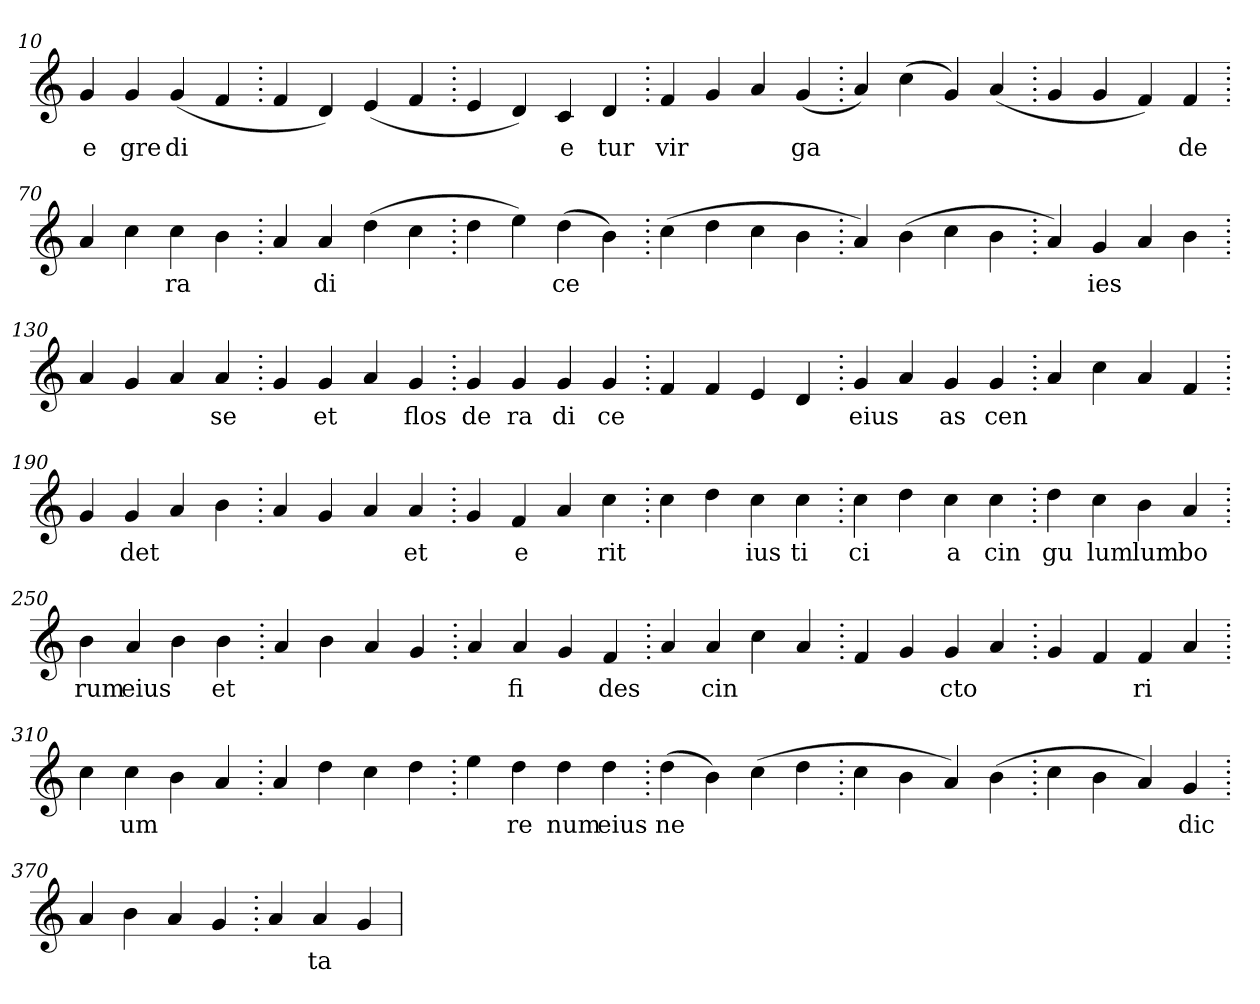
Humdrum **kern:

**kern	**text
*part1	*part1
*staff1	*staff1
*clefG2	*
=10.	=10.
4g	e
4g	gre
(>4g	di
4f	.
=20.	=20.
4f	.
4d)	.
(>4e	.
4f	.
=30.	=30.
4e	.
4d)	.
4c	e
4d	tur
=40.	=40.
4f	vir
4g	.
4a	.
(>4g	ga
=50.	=50.
4a)	.
(>4cc	.
4g)	.
(>4a	.
=60.	=60.
4g	.
4g	.
4f)	.
4f	de
=70.	=70.
4a	.
4cc	.
4cc	ra
4b	.
=80.	=80.
4a	.
4a	di
(>4dd	.
4cc	.
=90.	=90.
4dd	.
4ee)	.
(>4dd	ce
4b)	.
=100.	=100.
(>4cc	.
4dd	.
4cc	.
4b	.
=110.	=110.
4a)	.
(>4b	.
4cc	.
4b	.
=120.	=120.
4a)	.
4g	ies
4a	.
4b	.
=130.	=130.
4a	.
4g	.
4a	.
4a	se
=140.	=140.
4g	.
4g	et
4a	.
4g	flos
=150.	=150.
4g	de
4g	ra
4g	di
4g	ce
=160.	=160.
4f	.
4f	.
4e	.
4d	.
=170.	=170.
4g	eius
4a	.
4g	as
4g	cen
=180.	=180.
4a	.
4cc	.
4a	.
4f	.
=190.	=190.
4g	.
4g	det
4a	.
4b	.
=200.	=200.
4a	.
4g	.
4a	.
4a	et
=210.	=210.
4g	.
4f	e
4a	.
4cc	rit
=220.	=220.
4cc	.
4dd	.
4cc	ius
4cc	ti
=230.	=230.
4cc	ci
4dd	.
4cc	a
4cc	cin
=240.	=240.
4dd	gu
4cc	lum
4b	lum
4a	bo
=250.	=250.
4b	rum
4a	eius
4b	.
4b	et
=260.	=260.
4a	.
4b	.
4a	.
4g	.
=270.	=270.
4a	.
4a	fi
4g	.
4f	des
=280.	=280.
4a	.
4a	cin
4cc	.
4a	.
=290.	=290.
4f	.
4g	.
4g	cto
4a	.
=300.	=300.
4g	.
4f	.
4f	ri
4a	.
=310.	=310.
4cc	.
4cc	um
4b	.
4a	.
=320.	=320.
4a	.
4dd	.
4cc	.
4dd	.
=330.	=330.
4ee	.
4dd	re
4dd	num
4dd	eius
=340.	=340.
(>4dd	ne
4b)	.
(>4cc	.
4dd	.
=350.	=350.
4cc	.
4b	.
4a)	.
(>4b	.
=360.	=360.
4cc	.
4b	.
4a)	.
4g	dic
=370.	=370.
4a	.
4b	.
4a	.
4g	.
=380.	=380.
4a	.
4a	ta
4g	.
=	=
*-	*-
